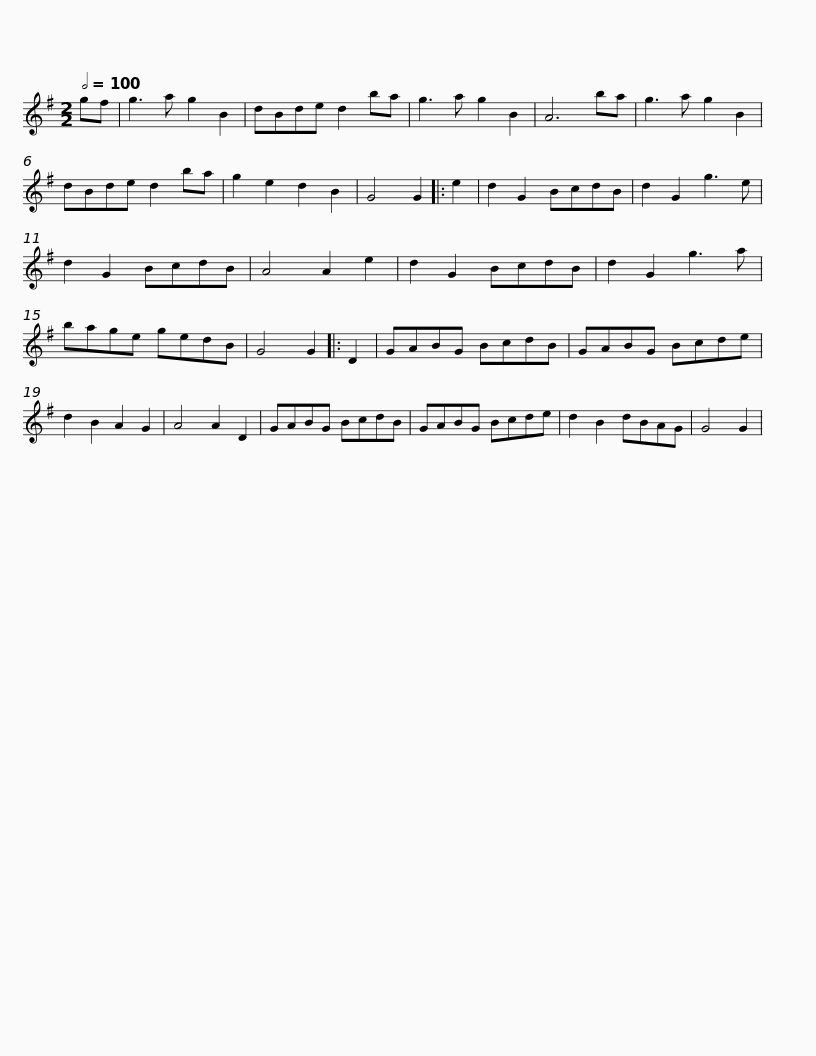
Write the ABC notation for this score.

X:1
L:1/8
Q:1/2=100
M:2/2
I:linebreak $
K:G
V:1 treble
V:1
 gf | g3 a g2 B2 | dBde d2 ba | g3 a g2 B2 | A6 ba | %5
 g3 a g2 B2 | dBde d2 ba | g2 e2 d2 B2 | G4 G2 |:$ e2 | %10
 d2 G2 BcdB | d2 G2 g3 e | d2 G2 BcdB | A4 A2 e2 | d2 G2 BcdB | %15
 d2 G2 g3 a | bage gedB | G4 G2 |:$ D2 | GABG BcdB | %20
 GABG Bcde | d2 B2 A2 G2 | A4 A2 D2 | GABG BcdB | GABG Bcde |$ %25
 d2 B2 dBAG | G4 G2 | %27
